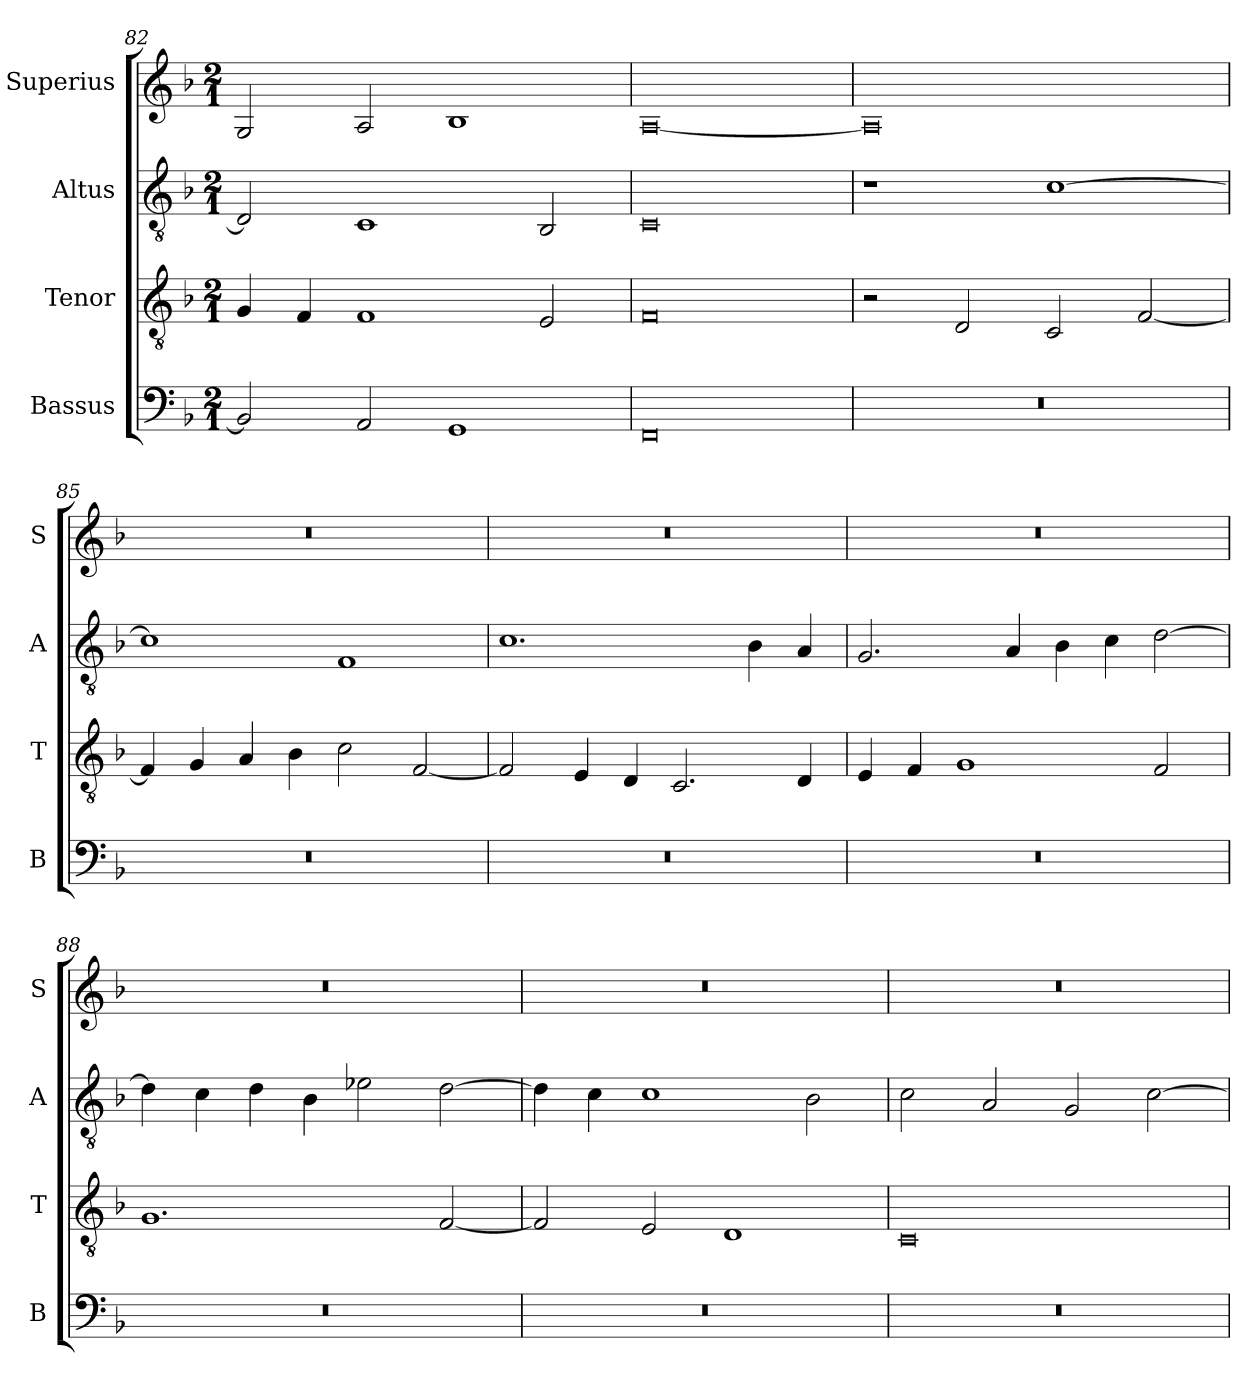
**kern	**kern	**kern	**kern
*part4	*part3	*part2	*part1
*staff4	*staff3	*staff2	*staff1
*I"Bassus	*I"Tenor	*I"Altus	*I"Superius
*I'B	*I'T	*I'A	*I'S
*clefF4	*clefGv2	*clefGv2	*clefG2
*k[b-]	*k[b-]	*k[b-]	*k[b-]
*M2/1	*M2/1	*M2/1	*M2/1
=82	=82	=82	=82
2BB-/]	4G/	2D/]	2G/
.	4F/	.	.
2AA/	1F	1C	2A/
1GG	.	.	1B-
.	2E/	2BB-/	.
=83	=83	=83	=83
0FF	0F	0C	[0A
=84	=84	=84	=84
0r	2r	1r	0A]
.	2D/	.	.
.	2C/	[1c	.
.	[2F/	.	.
=85	=85	=85	=85
0r	4F/]	1c]	0r
.	4G/	.	.
.	4A/	.	.
.	4B-\	.	.
.	2c\	1F	.
.	[2F/	.	.
=86	=86	=86	=86
0r	2F/]	1.c	0r
.	4E/	.	.
.	4D/	.	.
.	2.C/	.	.
.	.	4B-\	.
.	4D/	4A/	.
=87	=87	=87	=87
0r	4E/	2.G/	0r
.	4F/	.	.
.	1G	.	.
.	.	4A/	.
.	.	4B-\	.
.	.	4c\	.
.	2F/	[2d\	.
=88	=88	=88	=88
0r	1.G	4d\]	0r
.	.	4c\	.
.	.	4d\	.
.	.	4B-\	.
.	.	2e-X\	.
.	[2F/	[2d\	.
=89	=89	=89	=89
0r	2F/]	4d\]	0r
.	.	4c\	.
.	2E/	1c	.
.	1D	.	.
.	.	2B-\	.
=90	=90	=90	=90
0r	0C	2c\	0r
.	.	2A/	.
.	.	2G/	.
.	.	[2c\	.
=	=	=	=
*-	*-	*-	*-
